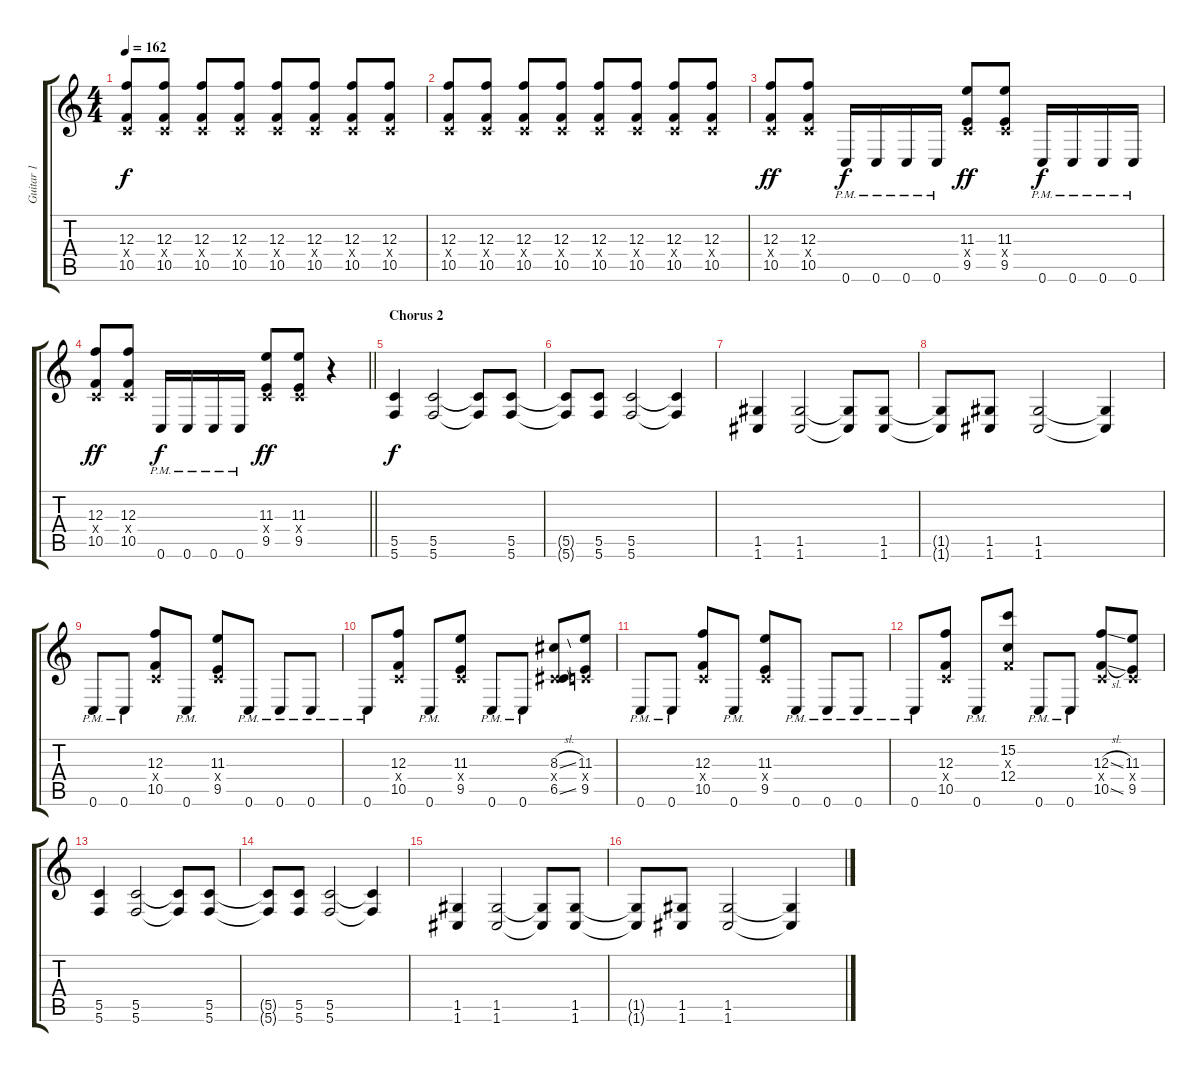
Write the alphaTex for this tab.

\track ("Guitar 1" "Guitar 1") {instrument distortionguitar}
\staff {score tabs}
\tuning (D4 A3 F3 C3 G2 C2) {hide}
\ts (4 4)
\tempo 162
\clef g2
\ks c
(12.3 0.4{x} 10.5).8{dy f} (12.3 0.4{x} 10.5).8 (12.3 0.4{x} 10.5).8 (12.3 0.4{x} 10.5).8 (12.3 0.4{x} 10.5).8 (12.3 0.4{x} 10.5).8 (12.3 0.4{x} 10.5).8 (12.3 0.4{x} 10.5).8 |
(12.3 0.4{x} 10.5).8 (12.3 0.4{x} 10.5).8 (12.3 0.4{x} 10.5).8 (12.3 0.4{x} 10.5).8 (12.3 0.4{x} 10.5).8 (12.3 0.4{x} 10.5).8 (12.3 0.4{x} 10.5).8 (12.3 0.4{x} 10.5).8 |
(12.3 0.4{x} 10.5).8{dy ff} (12.3 0.4{x} 10.5).8 0.6{pm}.16{dy f} 0.6{pm}.16 0.6{pm}.16 0.6{pm}.16 (11.3 0.4{x} 9.5).8{dy ff} (11.3 0.4{x} 9.5).8 0.6{pm}.16{dy f} 0.6{pm}.16 0.6{pm}.16 0.6{pm}.16 |
\barLineRight lightlight
(12.3 0.4{x} 10.5).8{dy ff} (12.3 0.4{x} 10.5).8 0.6{pm}.16{dy f} 0.6{pm}.16 0.6{pm}.16 0.6{pm}.16 (11.3 0.4{x} 9.5).8{dy ff} (11.3 0.4{x} 9.5).8 r.4 |
\section ("" "Chorus 2")
(5.5 5.6).4{dy f} (5.5 5.6).2 (5.5{t} 5.6{t}).8 (5.5 5.6).8 |
(5.5{t} 5.6{t}).8 (5.5 5.6).8 (5.5 5.6).2 (5.5{t} 5.6{t}).4 |
(1.5 1.6).4 (1.5 1.6).2 (1.5{t} 1.6{t}).8 (1.5 1.6).8 |
(1.5{t} 1.6{t}).8 (1.5 1.6).8 (1.5 1.6).2 (1.5{t} 1.6{t}).4 |
0.6{pm}.8 0.6{pm}.8 (12.3 0.4{x} 10.5).8 0.6{pm}.8 (11.3 0.4{x} 9.5).8 0.6{pm}.8 0.6{pm}.8 0.6{pm}.8 |
0.6{pm}.8 (12.3 0.4{x} 10.5).8 0.6{pm}.8 (11.3 0.4{x} 9.5).8 0.6{pm}.8 0.6{pm}.8 (8.3{sl} 0.4{x} 6.5{sl}).8 (11.3 0.4{x} 9.5).8 |
0.6{pm}.8 0.6{pm}.8 (12.3 0.4{x} 10.5).8 0.6{pm}.8 (11.3 0.4{x} 9.5).8 0.6{pm}.8 0.6{pm}.8 0.6{pm}.8 |
0.6{pm}.8 (12.3 0.4{x} 10.5).8 0.6{pm}.8 (15.2 0.3{x} 12.4).8 0.6{pm}.8 0.6{pm}.8 (12.3{sl} 0.4{x} 10.5{sl}).8 (11.3 0.4{x} 9.5).8 |
(5.5 5.6).4 (5.5 5.6).2 (5.5{t} 5.6{t}).8 (5.5 5.6).8 |
(5.5{t} 5.6{t}).8 (5.5 5.6).8 (5.5 5.6).2 (5.5{t} 5.6{t}).4 |
(1.5 1.6).4 (1.5 1.6).2 (1.5{t} 1.6{t}).8 (1.5 1.6).8 |
(1.5{t} 1.6{t}).8 (1.5 1.6).8 (1.5 1.6).2 (1.5{t} 1.6{t}).4
